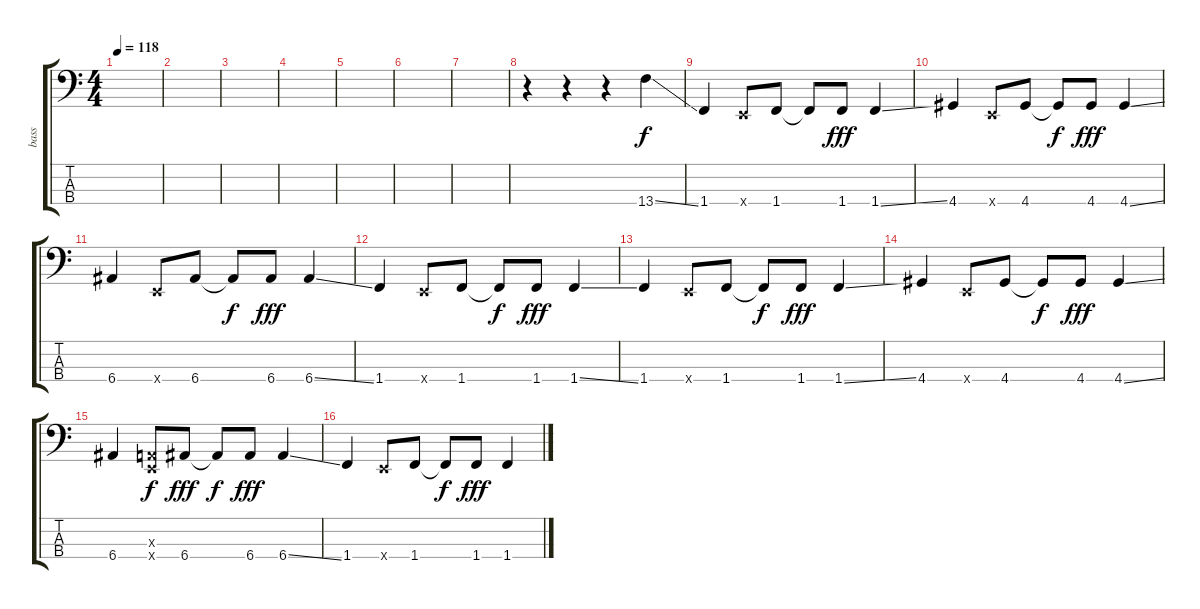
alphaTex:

\track ("bass" "bass") {instrument electricbassfinger}
\staff {score tabs}
\tuning (G2 D2 A1 E1) {hide}
\ts (4 4)
\tempo 118
\clef f4
\ks c
|
|
|
|
|
|
|
r.4 r.4 r.4 13.4{ss}.4 |
1.4.4 0.4{x}.8 1.4.8 1.4{t}.8{dy f} 1.4.8{dy fff} 1.4{ss}.4 |
4.4.4 0.4{x}.8 4.4.8 4.4{t}.8{dy f} 4.4.8{dy fff} 4.4{ss}.4 |
6.4.4 0.4{x}.8 6.4.8 6.4{t}.8{dy f} 6.4.8{dy fff} 6.4{ss}.4 |
1.4.4 0.4{x}.8 1.4.8 1.4{t}.8{dy f} 1.4.8{dy fff} 1.4{ss}.4 |
1.4.4 0.4{x}.8 1.4.8 1.4{t}.8{dy f} 1.4.8{dy fff} 1.4{ss}.4 |
4.4.4 0.4{x}.8 4.4.8 4.4{t}.8{dy f} 4.4.8{dy fff} 4.4{ss}.4 |
6.4.4 (0.3{x} 0.4{x}).8{dy f} 6.4.8{dy fff} 6.4{t}.8{dy f} 6.4.8{dy fff} 6.4{ss}.4 |
1.4.4 0.4{x}.8 1.4.8 1.4{t}.8{dy f} 1.4.8{dy fff} 1.4{ss}.4
